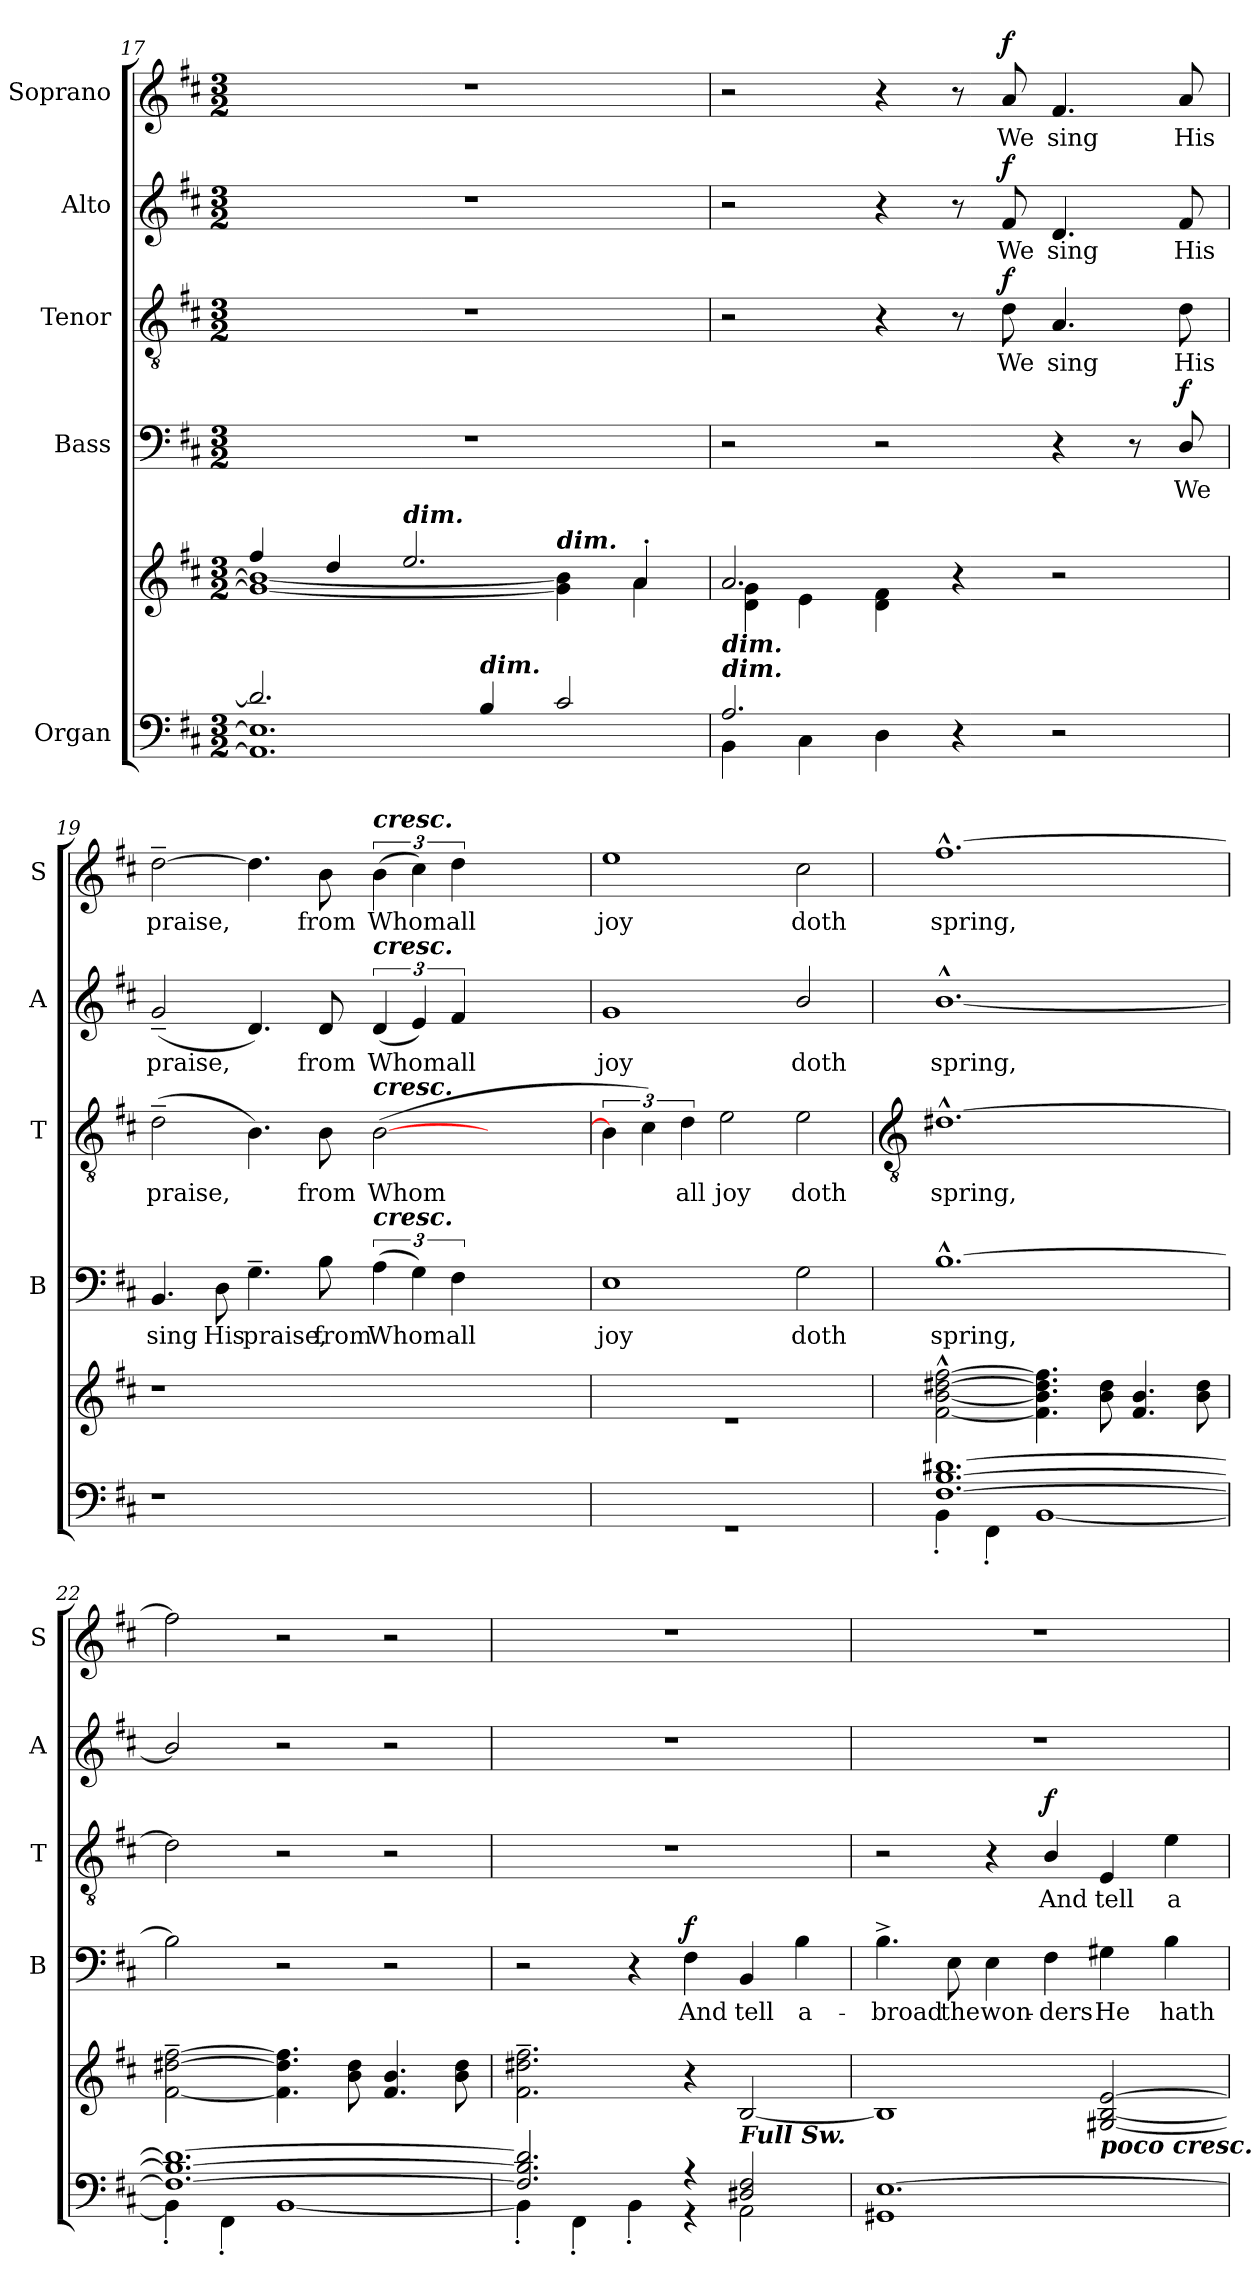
**kern	**kern	**kern	**text	**dynam	**kern	**text	**dynam	**kern	**text	**dynam	**kern	**text	**dynam
*part5	*part5	*part4	*part4	*part4	*part3	*part3	*part3	*part2	*part2	*part2	*part1	*part1	*part1
*staff6	*staff5	*staff4	*staff4	*staff4	*staff3	*staff3	*staff3	*staff2	*staff2	*staff2	*staff1	*staff1	*staff1
*I"Organ	*	*I"Bass	*	*	*I"Tenor	*	*	*I"Alto	*	*	*I"Soprano	*	*
*	*	*I'B	*	*	*I'T	*	*	*I'A	*	*	*I'S	*	*
!!LO:LB:g=z
*clefF4	*clefG2	*clefF4	*	*	*clefGv2	*	*	*clefG2	*	*	*clefG2	*	*
*k[f#c#]	*k[f#c#]	*k[f#c#]	*	*	*k[f#c#]	*	*	*k[f#c#]	*	*	*k[f#c#]	*	*
*D:	*D:	*D:	*	*	*D:	*	*	*D:	*	*	*D:	*	*
*M3/2	*M3/2	*M3/2	*	*	*M3/2	*	*	*M3/2	*	*	*M3/2	*	*
=17	=17	=17	=17	=17	=17	=17	=17	=17	=17	=17	=17	=17	=17
*^	*^	*	*	*	*	*	*	*	*	*	*	*	*
!	!	!	!	!LO:N:vis=1	!	!	!LO:N:vis=1	!	!	!LO:N:vis=1	!	!	!LO:N:vis=1	!	!
2.d/]	1.AA\] 1.E\]	4ff#/	1g\_ 1b\_	1.r	.	.	1.r	.	.	1.r	.	.	1.r	.	.
.	.	4dd/	.	.	.	.	.	.	.	.	.	.	.	.	.
!	!	!LO:TX:a:Bi:t=dim.	!	!	!	!	!	!	!	!	!	!	!	!	!
.	.	2.ee/	.	.	.	.	.	.	.	.	.	.	.	.	.
!LO:TX:a:Bi:t=dim.	!	!	!	!	!	!	!	!	!	!	!	!	!	!	!
4B/	.	.	.	.	.	.	.	.	.	.	.	.	.	.	.
!	!	!	!LO:TX:a:Bi:t=dim.	!	!	!	!	!	!	!	!	!	!	!	!
2c#/	.	.	4g\] 4b\]	.	.	.	.	.	.	.	.	.	.	.	.
.	.	4a'/	4a\	.	.	.	.	.	.	.	.	.	.	.	.
=18	=18	=18	=18	=18	=18	=18	=18	=18	=18	=18	=18	=18	=18	=18	=18
!LO:TX:a:Bi:t=dim.	!	!	!	!	!	!	!	!	!	!	!	!	!	!	!
!LO:TX:a:Bi:t=dim.	!	!	!	!	!	!	!	!	!	!	!	!	!	!	!
2.A/	4BB\	2.a/	4d\ 4g\	2r	.	.	2r	.	.	2r	.	.	2r	.	.
.	4C#\	.	4e\	.	.	.	.	.	.	.	.	.	.	.	.
.	4D\	.	4d\ 4f#\	2r	.	.	4r	.	.	4r	.	.	4r	.	.
2.ryy	4r	2.ryy	4r	.	.	.	8r	.	.	8r	.	.	8r	.	.
!	!	!	!	!	!	!	!	!LO:LY:b	!LO:DY:b	!	!LO:LY:b	!LO:DY:b	!	!LO:LY:b	!LO:DY:b
.	.	.	.	.	.	.	8d	We	f	8f#	We	f	8a	We	f
!	!	!	!	!	!	!	!	!LO:LY:b	!	!	!LO:LY:b	!	!	!LO:LY:b	!
.	2r	.	2r	4r	.	.	4.A	sing	.	4.d	sing	.	4.f#	sing	.
.	.	.	.	8r	.	.	.	.	.	.	.	.	.	.	.
!	!	!	!	!	!LO:LY:b	!LO:DY:b	!	!LO:LY:b	!	!	!LO:LY:b	!	!	!LO:LY:b	!
.	.	.	.	8D/	We	f	8d	His	.	8f#	His	.	8a	His	.
=19	=19	=19	=19	=19	=19	=19	=19	=19	=19	=19	=19	=19	=19	=19	=19
!	!LO:N:vis=1	!	!LO:N:vis=1	!	!LO:LY:b	!	!	!LO:LY:b	!	!	!LO:LY:b	!	!	!LO:LY:b	!
1.ryy	1.r	1.ryy	1.r	4.BB	sing	.	(>2d~	praise,	.	(<2g~	praise,	.	[2dd~	praise,	.
!	!	!	!	!	!LO:LY:b	!	!	!	!	!	!	!	!	!	!
.	.	.	.	8D	His	.	.	.	.	.	.	.	.	.	.
!	!	!	!	!	!LO:LY:b	!	!	!	!	!	!	!	!	!	!
.	.	.	.	4.G~	praise,	.	4.B)	.	.	4.d)	.	.	4.dd]	.	.
!	!	!	!	!	!LO:LY:b	!	!	!LO:LY:b	!	!	!LO:LY:b	!	!	!LO:LY:b	!
.	.	.	.	8B	from	.	8B	from	.	8d	from	.	8b	from	.
!	!	!	!	!	!	!	!	!	!	!	!	!	!LO:TX:a:Bi:t=cresc.	!	!
!	!	!	!	!	!	!	!	!	!	!LO:TX:a:Bi:t=cresc.	!	!	!	!	!
!	!	!	!	!	!	!	!LO:TX:a:Bi:t=cresc.	!	!	!	!	!	!	!	!
!	!	!	!	!LO:TX:a:Bi:t=cresc.	!	!	!	!	!	!	!	!	!	!	!
!	!	!	!	!	!LO:LY:b	!	!	!LO:LY:b	!	!	!LO:LY:b	!	!	!LO:LY:b	!
.	.	.	.	(>6A	Whom	.	(>[2B	Whom	.	(<6d	Whom	.	(>6b	Whom	.
.	.	.	.	6G)	.	.	.	.	.	6e)	.	.	6cc#)	.	.
!	!	!	!	!	!LO:LY:b	!	!	!	!	!	!LO:LY:b	!	!	!LO:LY:b	!
.	.	.	.	6F#	all	.	.	.	.	6f#	all	.	6dd	all	.
2ryy	2ryy	4ryy	2ryy	2ryy	.	.	2ryy	.	.	2ryy	.	.	2ryy	.	.
.	.	4ryy	.	.	.	.	.	.	.	.	.	.	.	.	.
=20	=20	=20	=20	=20	=20	=20	=20	=20	=20	=20	=20	=20	=20	=20	=20
!	!LO:N:vis=1	!	!LO:N:vis=1	!	!LO:LY:b	!	!	!	!	!	!LO:LY:b	!	!	!LO:LY:b	!
1.ryy	1.r	1.ryy	1.r	1E	joy	.	6B]	.	.	1g	joy	.	1ee	joy	.
.	.	.	.	.	.	.	6c#)	.	.	.	.	.	.	.	.
!	!	!	!	!	!	!	!	!LO:LY:b	!	!	!	!	!	!	!
.	.	.	.	.	.	.	6d	all	.	.	.	.	.	.	.
!	!	!	!	!	!	!	!	!LO:LY:b	!	!	!	!	!	!	!
.	.	.	.	.	.	.	2e	joy	.	.	.	.	.	.	.
!	!	!	!	!	!LO:LY:b	!	!	!LO:LY:b	!	!	!LO:LY:b	!	!	!LO:LY:b	!
.	.	.	.	2G	doth	.	2e	doth	.	2b/	doth	.	2cc#	doth	.
*	*	*v	*v	*	*	*	*	*	*	*	*	*	*	*	*
!!LO:LB:g=z
=21	=21	=21	=21	=21	=21	=21	=21	=21	=21	=21	=21	=21	=21	=21
*	*	*	*	*	*	*clefGv2	*	*	*	*	*	*	*	*
!	!	!	!	!LO:LY:b	!	!	!LO:LY:b	!	!	!LO:LY:b	!	!	!LO:LY:b	!
[1.F#/ [1.B/ [1.d#X/	4BB'\	[2f#^^ [2b^^ [2dd#X^^ [2ff#^^	[1.B^^	spring,	.	[1.d#X^^	spring,	.	[1.b^^/	spring,	.	[1.ff#^^	spring,	.
.	4FF#'\	.	.	.	.	.	.	.	.	.	.	.	.	.
.	[1BB\	4.f#] 4.b] 4.dd#] 4.ff#]	.	.	.	.	.	.	.	.	.	.	.	.
.	.	8b 8dd#	.	.	.	.	.	.	.	.	.	.	.	.
.	.	4.f# 4.b	.	.	.	.	.	.	.	.	.	.	.	.
.	.	8b 8dd#	.	.	.	.	.	.	.	.	.	.	.	.
=22	=22	=22	=22	=22	=22	=22	=22	=22	=22	=22	=22	=22	=22	=22
1.F#/_ 1.B/_ 1.d#/_	4BB'\]	[2f#~ [2dd#X~ [2ff#~	2B]	.	.	2d#]	.	.	2b/]	.	.	2ff#]	.	.
.	4FF#'\	.	.	.	.	.	.	.	.	.	.	.	.	.
.	[1BB\	4.f#] 4.dd#] 4.ff#]	2r	.	.	2r	.	.	2r	.	.	2r	.	.
.	.	8b 8dd#	.	.	.	.	.	.	.	.	.	.	.	.
.	.	4.f# 4.b	2r	.	.	2r	.	.	2r	.	.	2r	.	.
.	.	8b 8dd#	.	.	.	.	.	.	.	.	.	.	.	.
=23	=23	=23	=23	=23	=23	=23	=23	=23	=23	=23	=23	=23	=23	=23
!	!	!	!	!	!	!LO:N:vis=1	!	!	!LO:N:vis=1	!	!	!LO:N:vis=1	!	!
2.F#/] 2.B/] 2.d#/]	4BB'\]	2.f#~ 2.dd#X~ 2.ff#~	2r	.	.	1.r	.	.	1.r	.	.	1.r	.	.
.	4FF#'\	.	.	.	.	.	.	.	.	.	.	.	.	.
.	4BB'\	.	4r	.	.	.	.	.	.	.	.	.	.	.
!	!	!	!	!LO:LY:b	!LO:DY:b	!	!	!	!	!	!	!	!	!
4r	4r	4r	4F#\	And	f	.	.	.	.	.	.	.	.	.
!	!	!LO:TX:b:Bi:t=Full Sw.	!	!	!	!	!	!	!	!	!	!	!	!
!	!	!	!	!LO:LY:b	!	!	!	!	!	!	!	!	!	!
2D#X/ 2F#/	2AA\	[2B	4BB	tell	.	.	.	.	.	.	.	.	.	.
!	!	!	!	!LO:LY:b	!	!	!	!	!	!	!	!	!	!
.	.	.	4B	a-	.	.	.	.	.	.	.	.	.	.
=24	=24	=24	=24	=24	=24	=24	=24	=24	=24	=24	=24	=24	=24	=24
!	!	!	!	!LO:LY:b	!	!	!	!	!LO:N:vis=1	!	!	!LO:N:vis=1	!	!
[1.E/	1GG#X\	1B]	4.B^	-broad	.	2r	.	.	1.r	.	.	1.r	.	.
!	!	!	!	!LO:LY:b	!	!	!	!	!	!	!	!	!	!
.	.	.	8E	the	.	.	.	.	.	.	.	.	.	.
!	!	!	!	!LO:LY:b	!	!	!	!	!	!	!	!	!	!
.	.	.	4E	won-	.	4r	.	.	.	.	.	.	.	.
!	!	!	!	!LO:LY:b	!	!	!LO:LY:b	!LO:DY:b	!	!	!	!	!	!
.	.	.	4F#	-ders	.	4B/	And	f	.	.	.	.	.	.
!	!	!LO:TX:b:Bi:t=poco cresc.	!	!	!	!	!	!	!	!	!	!	!	!
!	!	!	!	!LO:LY:b	!	!	!LO:LY:b	!	!	!	!	!	!	!
.	2ryy	[2G#X [2B [2e	4G#X	He	.	4E	tell	.	.	.	.	.	.	.
!	!	!	!	!LO:LY:b	!	!	!LO:LY:b	!	!	!	!	!	!	!
.	.	.	4B	hath	.	4e	a-	.	.	.	.	.	.	.
*v	*v	*	*	*	*	*	*	*	*	*	*	*	*	*
=	=	=	=	=	=	=	=	=	=	=	=	=	=
*-	*-	*-	*-	*-	*-	*-	*-	*-	*-	*-	*-	*-	*-
